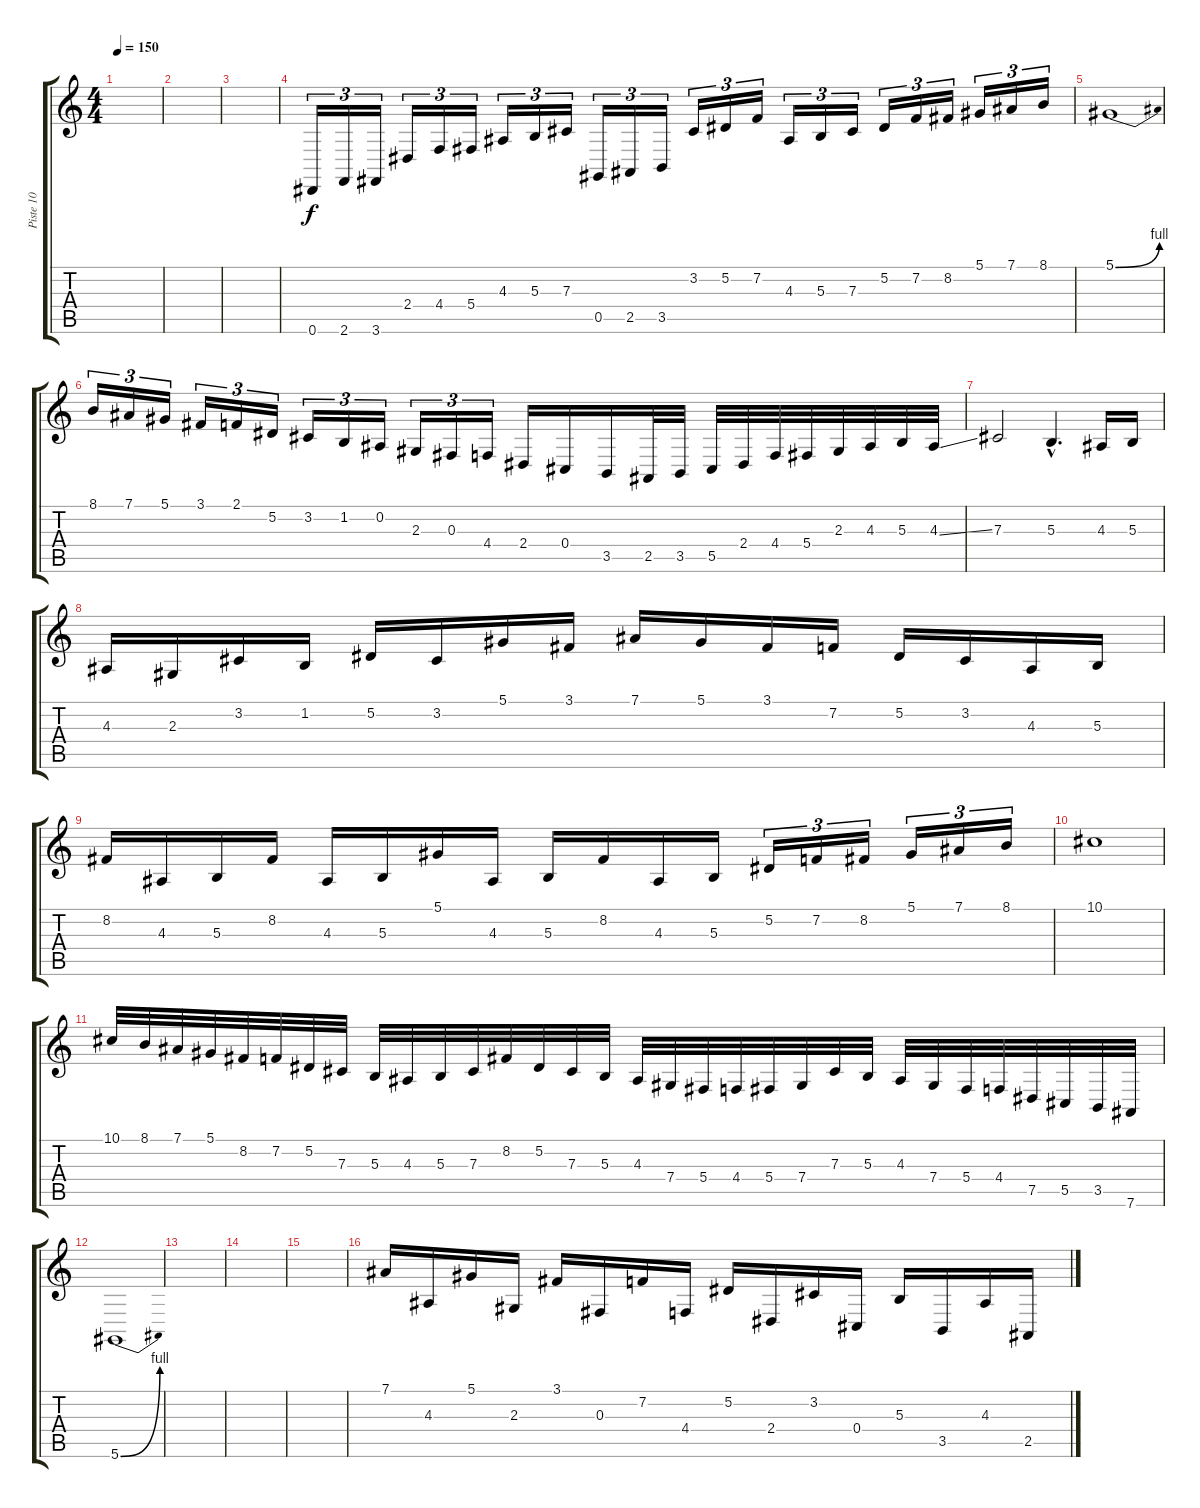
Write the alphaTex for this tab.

\track ("Piste 10" "Piste 10") {instrument stringensemble1}
\staff {score tabs}
\tuning (Eb4 Bb3 Gb3 Db3 Ab2 Eb2) {hide}
\ts (4 4)
\tempo 150
\clef g2
\ks c
|
|
|
0.6.16{tu (3 2) volume 16 balance 16 instrument lead2sawtooth} 2.6.16{tu (3 2)} 3.6.16{tu (3 2)} 2.4.16{tu (3 2)} 4.4.16{tu (3 2)} 5.4.16{tu (3 2)} 4.3.16{tu (3 2)} 5.3.16{tu (3 2)} 7.3.16{tu (3 2)} 0.5.16{tu (3 2)} 2.5.16{tu (3 2)} 3.5.16{tu (3 2)} 3.2.16{tu (3 2)} 5.2.16{tu (3 2)} 7.2.16{tu (3 2)} 4.3.16{tu (3 2)} 5.3.16{tu (3 2)} 7.3.16{tu (3 2)} 5.2.16{tu (3 2)} 7.2.16{tu (3 2)} 8.2.16{tu (3 2)} 5.1.16{tu (3 2)} 7.1.16{tu (3 2)} 8.1.16{tu (3 2)} |
5.1{be (bend 0 0 60 4)}.1 |
8.1.16{tu (3 2)} 7.1.16{tu (3 2)} 5.1.16{tu (3 2)} 3.1.16{tu (3 2)} 2.1.16{tu (3 2)} 5.2.16{tu (3 2)} 3.2.16{tu (3 2)} 1.2.16{tu (3 2)} 0.2.16{tu (3 2)} 2.3.16{tu (3 2)} 0.3.16{tu (3 2)} 4.4.16{tu (3 2)} 2.4.16 0.4.16 3.5.16 2.5.32 3.5.32 5.5.32 2.4.32 4.4.32 5.4.32 2.3.32 4.3.32 5.3.32 4.3{ss}.32 |
7.3.2 5.3{hac}.4{d} 4.3.16 5.3.16 |
4.3.16 2.3.16 3.2.16 1.2.16 5.2.16 3.2.16 5.1.16 3.1.16 7.1.16 5.1.16 3.1.16 7.2.16 5.2.16 3.2.16 4.3.16 5.3.16 |
8.2.16 4.3.16 5.3.16 8.2.16 4.3.16 5.3.16 5.1.16 4.3.16 5.3.16 8.2.16 4.3.16 5.3.16 5.2.16{tu (3 2)} 7.2.16{tu (3 2)} 8.2.16{tu (3 2)} 5.1.16{tu (3 2)} 7.1.16{tu (3 2)} 8.1.16{tu (3 2)} |
10.1.1 |
10.1.32 8.1.32 7.1.32 5.1.32 8.2.32 7.2.32 5.2.32 7.3.32 5.3.32 4.3.32 5.3.32 7.3.32 8.2.32 5.2.32 7.3.32 5.3.32 4.3.32 7.4.32 5.4.32 4.4.32 5.4.32 7.4.32 7.3.32 5.3.32 4.3.32 7.4.32 5.4.32 4.4.32 7.5.32 5.5.32 3.5.32 7.6.32 |
5.6{be (bend 0 0 60 4)}.1 |
|
|
|
7.1.16 4.3.16 5.1.16 2.3.16 3.1.16 0.3.16 7.2.16 4.4.16 5.2.16 2.4.16 3.2.16 0.4.16 5.3.16 3.5.16 4.3.16 2.5.16
